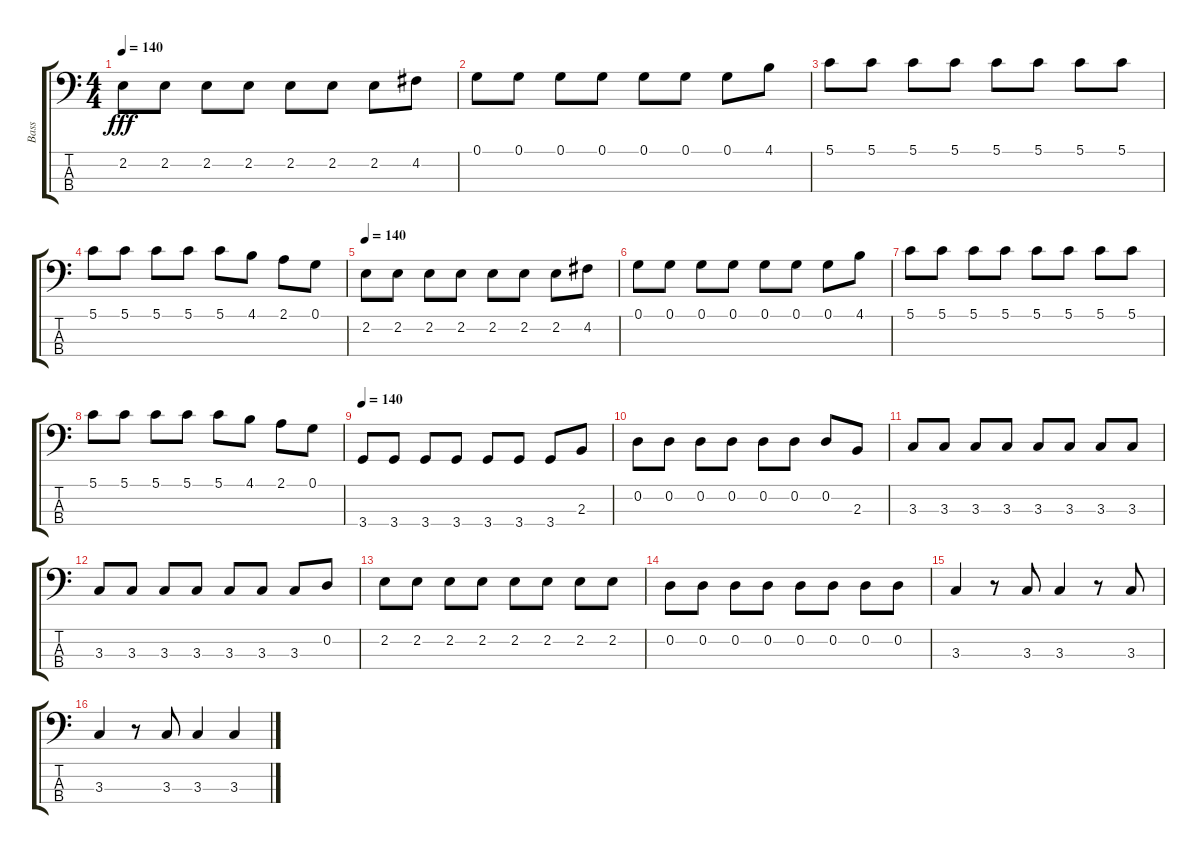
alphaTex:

\track ("Bass" "Bass") {instrument electricbassfinger}
\staff {score tabs}
\tuning (G2 D2 A1 E1) {hide}
\ts (4 4)
\tempo 140
\clef f4
\ks c
2.2.8{dy fff} 2.2.8 2.2.8 2.2.8 2.2.8 2.2.8 2.2.8 4.2.8 |
0.1.8 0.1.8 0.1.8 0.1.8 0.1.8 0.1.8 0.1.8 4.1.8 |
5.1.8 5.1.8 5.1.8 5.1.8 5.1.8 5.1.8 5.1.8 5.1.8 |
5.1.8 5.1.8 5.1.8 5.1.8 5.1.8 4.1.8 2.1.8 0.1.8 |
\tempo 140
2.2.8 2.2.8 2.2.8 2.2.8 2.2.8 2.2.8 2.2.8 4.2.8 |
0.1.8 0.1.8 0.1.8 0.1.8 0.1.8 0.1.8 0.1.8 4.1.8 |
5.1.8 5.1.8 5.1.8 5.1.8 5.1.8 5.1.8 5.1.8 5.1.8 |
5.1.8 5.1.8 5.1.8 5.1.8 5.1.8 4.1.8 2.1.8 0.1.8 |
\tempo 140
3.4.8 3.4.8 3.4.8 3.4.8 3.4.8 3.4.8 3.4.8 2.3.8 |
0.2.8 0.2.8 0.2.8 0.2.8 0.2.8 0.2.8 0.2.8 2.3.8 |
3.3.8 3.3.8 3.3.8 3.3.8 3.3.8 3.3.8 3.3.8 3.3.8 |
3.3.8 3.3.8 3.3.8 3.3.8 3.3.8 3.3.8 3.3.8 0.2.8 |
2.2.8 2.2.8 2.2.8 2.2.8 2.2.8 2.2.8 2.2.8 2.2.8 |
0.2.8 0.2.8 0.2.8 0.2.8 0.2.8 0.2.8 0.2.8 0.2.8 |
3.3.4 r.8 3.3.8 3.3.4 r.8 3.3.8 |
3.3.4 r.8 3.3.8 3.3.4 3.3.4
